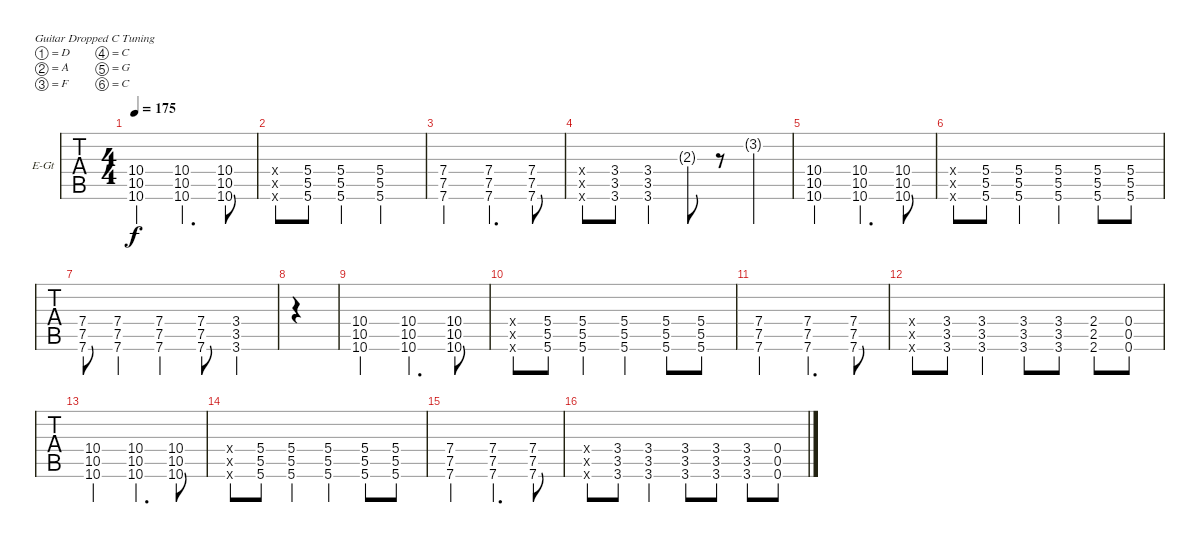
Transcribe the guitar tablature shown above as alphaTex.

\defaultSystemsLayout 4
\bracketExtendMode groupsimilarinstruments
\firstSystemTrackNameOrientation horizontal
\otherSystemsTrackNameOrientation horizontal
\track ("Electric Guitar" "E-Gt") {instrument distortionguitar}
\staff {tabs}
\tuning (D4 A3 F3 C3 G2 C2)
\ts (4 4)
\tempo 175
\clef g2
\ks c
(10.6 10.5 10.4).2{dy f instrument distortionguitar} (10.6 10.4 10.5).4{d} (10.6 10.5 10.4).8 |
(5.6{x} 5.4{x} 5.5{x}).8 (5.6 5.4 5.5).8 (5.6 5.4 5.5).4 (5.6 5.4 5.5).2 |
(7.5 7.6 7.4).2 (7.6 7.4 7.5).4{d} (7.6 7.5 7.4).8 |
(3.6{x} 3.4{x} 3.5{x}).8 (3.6 3.4 3.5).8 (3.6 3.4 3.5).4 2.3{g}.8 r.8 3.2{g}.4 |
(10.6 10.5 10.4).2 (10.6 10.4 10.5).4{d} (10.6 10.5 10.4).8 |
(5.6{x} 5.4{x} 5.5{x}).8 (5.6 5.4 5.5).8 (5.6 5.4 5.5).4 (5.6 5.4 5.5).4 (5.6 5.4 5.5).8 (5.6 5.5 5.4).8 |
(7.5 7.6 7.4).8 (7.6 7.4 7.5).4 (7.6 7.5 7.4).4 (7.6 7.5 7.4).8 (3.4 3.5 3.6).4 |
|
(10.6 10.5 10.4).2 (10.6 10.4 10.5).4{d} (10.6 10.5 10.4).8 |
(5.6{x} 5.4{x} 5.5{x}).8 (5.6 5.4 5.5).8 (5.6 5.4 5.5).4 (5.6 5.4 5.5).4 (5.6 5.4 5.5).8 (5.6 5.5 5.4).8 |
(7.5 7.6 7.4).2 (7.6 7.4 7.5).4{d} (7.6 7.5 7.4).8 |
(3.6{x} 3.4{x} 3.5{x}).8 (3.6 3.4 3.5).8 (3.6 3.4 3.5).4 (3.6 3.5 3.4).8 (3.4 3.5 3.6).8 (2.6 2.5 2.4).8 (0.4 0.5 0.6).8 |
(10.6 10.5 10.4).2 (10.6 10.4 10.5).4{d} (10.6 10.5 10.4).8 |
(5.6{x} 5.4{x} 5.5{x}).8 (5.6 5.4 5.5).8 (5.6 5.4 5.5).4 (5.6 5.4 5.5).4 (5.6 5.4 5.5).8 (5.6 5.5 5.4).8 |
(7.5 7.6 7.4).2 (7.6 7.4 7.5).4{d} (7.6 7.5 7.4).8 |
(3.6{x} 3.4{x} 3.5{x}).8 (3.6 3.4 3.5).8 (3.6 3.4 3.5).4 (3.6 3.5 3.4).8 (3.4 3.5 3.6).8 (3.6 3.5 3.4).8 (0.4 0.5 0.6).8
